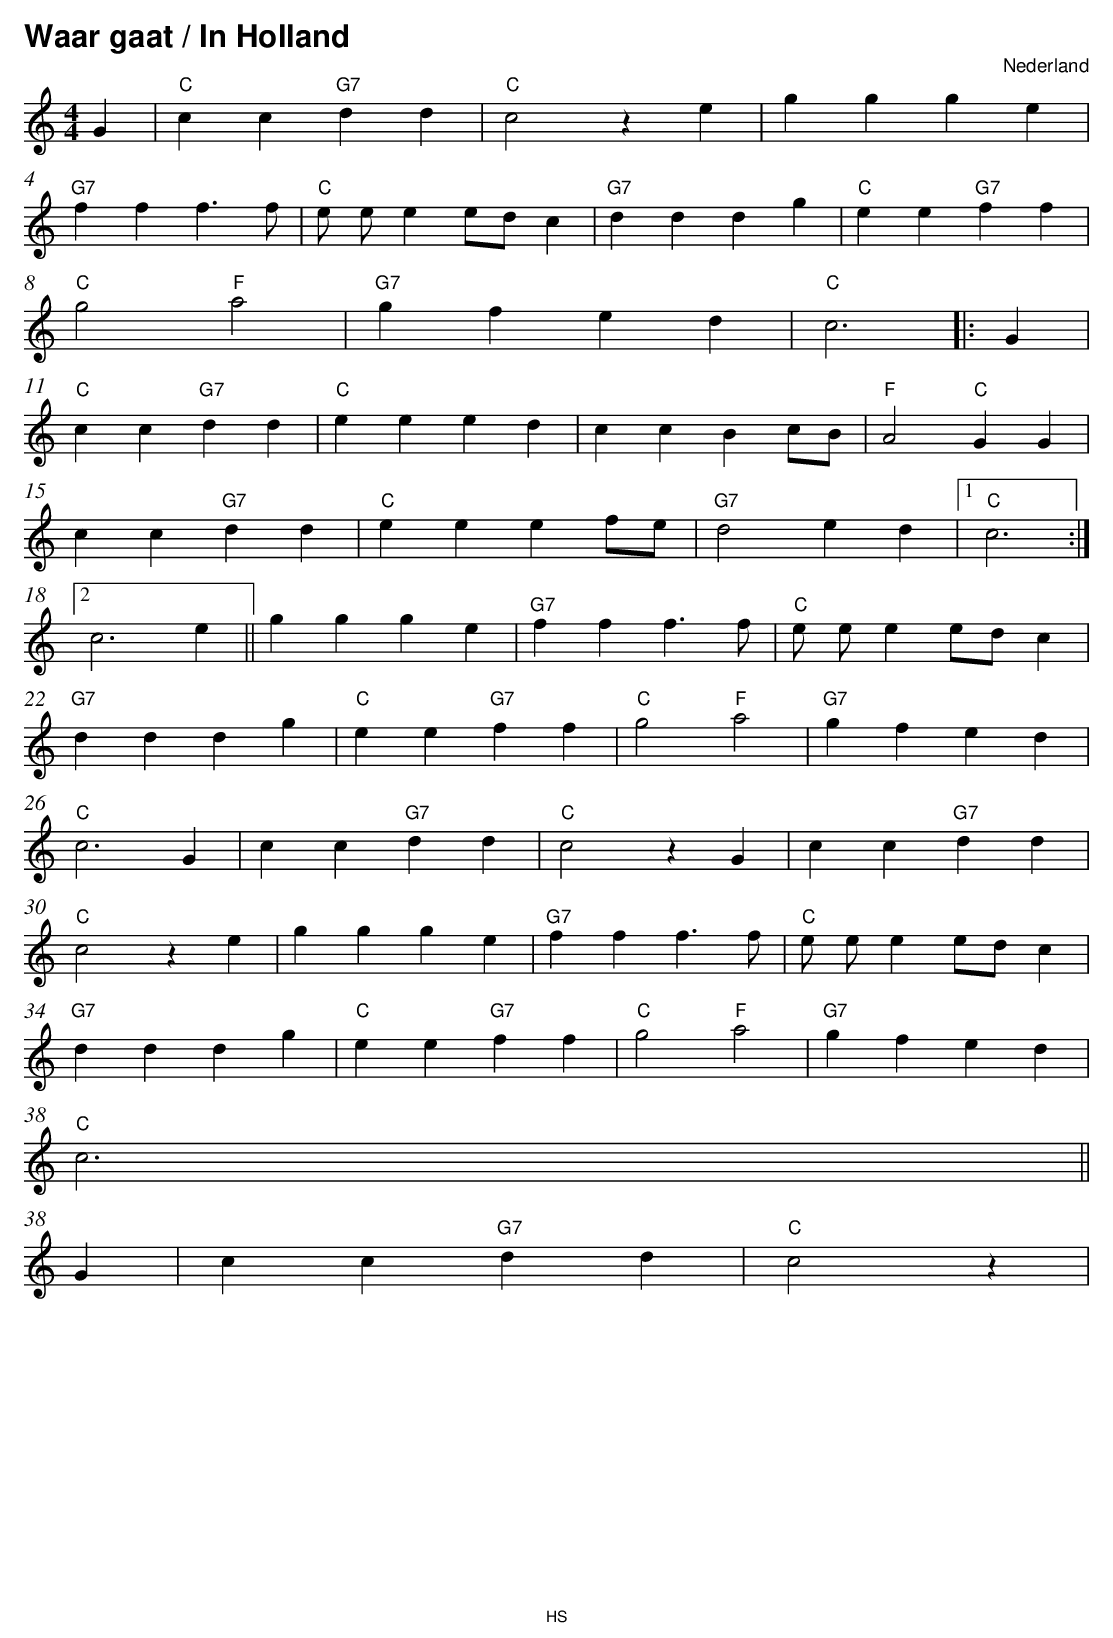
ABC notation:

X:1
T:Waar gaat / In Holland
O:Nederland
M:4/4
L:1/8
Q:1/4=188
K:C
V:1
G2 |"C" c2 c2 "G7" d2 d2 |"C" c4 z2 e2 |g2 g2 g2 e2 |
"G7" f2 f2 f3 f|"C" e ee2 ed c2 |"G7" d2 d2 d2 g2 |"C" e2 e2 "G7" f2 f2 |
"C" g4 "F" a4 |"G7" g2 f2 e2 d2 |"C" c6  |:G2 |
"C" c2 c2 "G7" d2 d2 |"C" e2 e2 e2 d2 |c2 c2 B2 cB |"F" A4 "C" G2 G2 |
c2 c2 "G7" d2 d2 |"C" e2 e2 e2 fe |"G7" d4 e2 d2 |1 "C" c6 :|2
c6 e2 ||g2 g2 g2 e2 |"G7" f2 f2 f3 f|"C" e ee2 ed c2 |
"G7" d2 d2 d2 g2 |"C" e2 e2 "G7" f2 f2 |"C" g4 "F" a4 |"G7" g2 f2 e2 d2 |
"C" c6 G2 |c2 c2 "G7" d2 d2 |"C" c4 z2 G2 |c2 c2 "G7" d2 d2 |
"C" c4 z2 e2 |g2 g2 g2 e2 |"G7" f2 f2 f3 f|"C" e ee2 ed c2 |
"G7" d2 d2 d2 g2 |"C" e2 e2 "G7" f2 f2 |"C" g4 "F" a4 |"G7" g2 f2 e2 d2 |
"C" c6 ||
G2 |c2 c2 "G7" d2 d2 |"C" c4 z2 |
